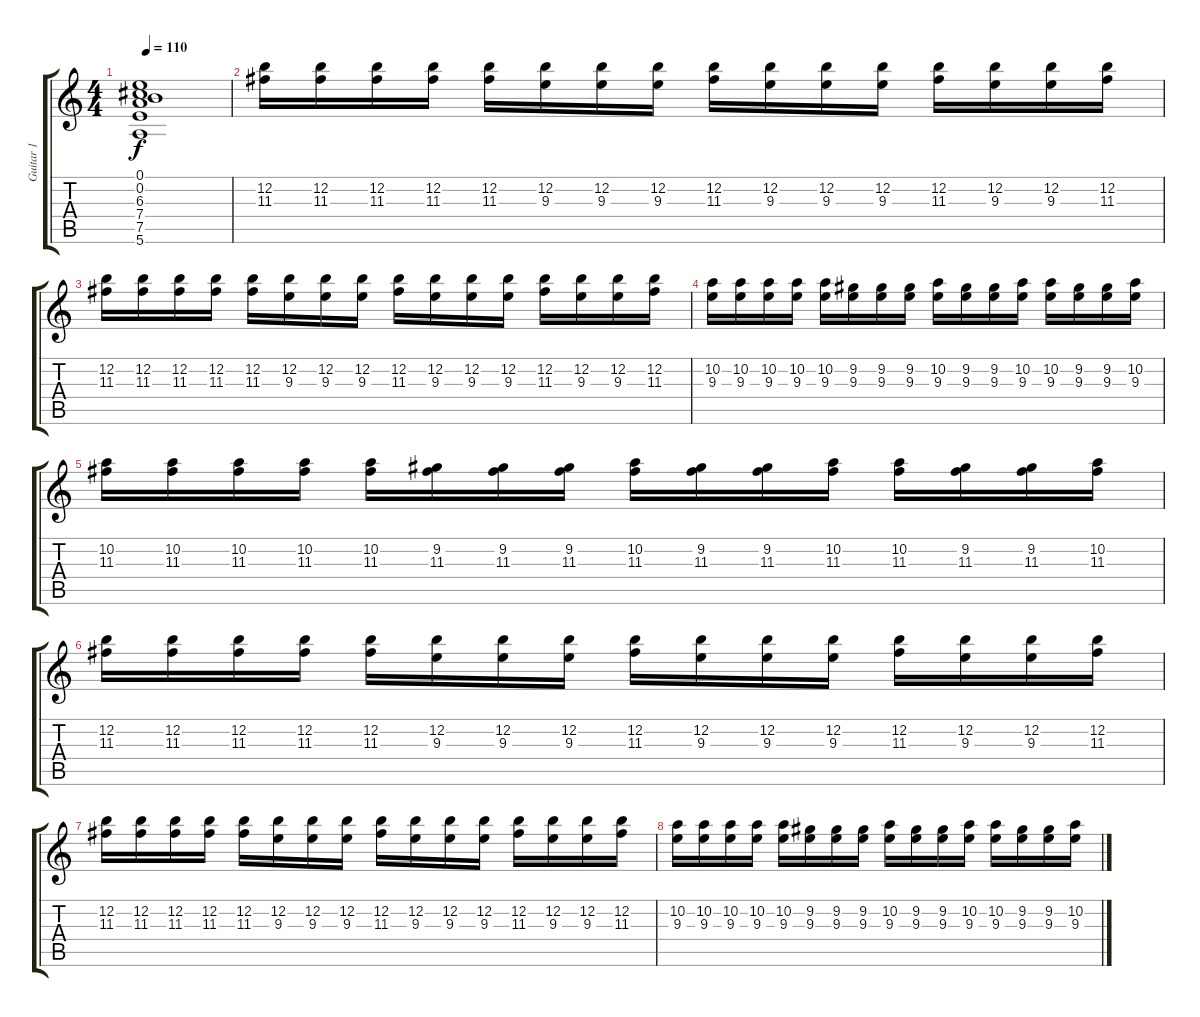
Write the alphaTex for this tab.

\track ("Guitar 1" "Guitar 1") {instrument electricguitarclean}
\staff {score tabs}
\tuning (E4 B3 G3 D3 A2 E2) {hide}
\ts (4 4)
\tempo 110
\clef g2
\ks c
(0.1{t} 0.2{t} 6.3{t} 7.4{t} 7.5{t} 5.6{t}).1{dy f} |
(12.2 11.3).16 (12.2 11.3).16 (12.2 11.3).16 (12.2 11.3).16 (12.2 11.3).16 (12.2 9.3).16 (12.2 9.3).16 (12.2 9.3).16 (12.2 11.3).16 (12.2 9.3).16 (12.2 9.3).16 (12.2 9.3).16 (12.2 11.3).16 (12.2 9.3).16 (12.2 9.3).16 (12.2 11.3).16 |
(12.2 11.3).16 (12.2 11.3).16 (12.2 11.3).16 (12.2 11.3).16 (12.2 11.3).16 (12.2 9.3).16 (12.2 9.3).16 (12.2 9.3).16 (12.2 11.3).16 (12.2 9.3).16 (12.2 9.3).16 (12.2 9.3).16 (12.2 11.3).16 (12.2 9.3).16 (12.2 9.3).16 (12.2 11.3).16 |
(10.2 9.3).16 (10.2 9.3).16 (10.2 9.3).16 (10.2 9.3).16 (10.2 9.3).16 (9.2 9.3).16 (9.2 9.3).16 (9.2 9.3).16 (10.2 9.3).16 (9.2 9.3).16 (9.2 9.3).16 (10.2 9.3).16 (10.2 9.3).16 (9.2 9.3).16 (9.2 9.3).16 (10.2 9.3).16 |
(10.2 11.3).16 (10.2 11.3).16 (10.2 11.3).16 (10.2 11.3).16 (10.2 11.3).16 (9.2 11.3).16 (9.2 11.3).16 (9.2 11.3).16 (10.2 11.3).16 (9.2 11.3).16 (9.2 11.3).16 (10.2 11.3).16 (10.2 11.3).16 (9.2 11.3).16 (9.2 11.3).16 (10.2 11.3).16 |
(12.2 11.3).16 (12.2 11.3).16 (12.2 11.3).16 (12.2 11.3).16 (12.2 11.3).16 (12.2 9.3).16 (12.2 9.3).16 (12.2 9.3).16 (12.2 11.3).16 (12.2 9.3).16 (12.2 9.3).16 (12.2 9.3).16 (12.2 11.3).16 (12.2 9.3).16 (12.2 9.3).16 (12.2 11.3).16 |
(12.2 11.3).16 (12.2 11.3).16 (12.2 11.3).16 (12.2 11.3).16 (12.2 11.3).16 (12.2 9.3).16 (12.2 9.3).16 (12.2 9.3).16 (12.2 11.3).16 (12.2 9.3).16 (12.2 9.3).16 (12.2 9.3).16 (12.2 11.3).16 (12.2 9.3).16 (12.2 9.3).16 (12.2 11.3).16 |
(10.2 9.3).16 (10.2 9.3).16 (10.2 9.3).16 (10.2 9.3).16 (10.2 9.3).16 (9.2 9.3).16 (9.2 9.3).16 (9.2 9.3).16 (10.2 9.3).16 (9.2 9.3).16 (9.2 9.3).16 (10.2 9.3).16 (10.2 9.3).16 (9.2 9.3).16 (9.2 9.3).16 (10.2 9.3).16
